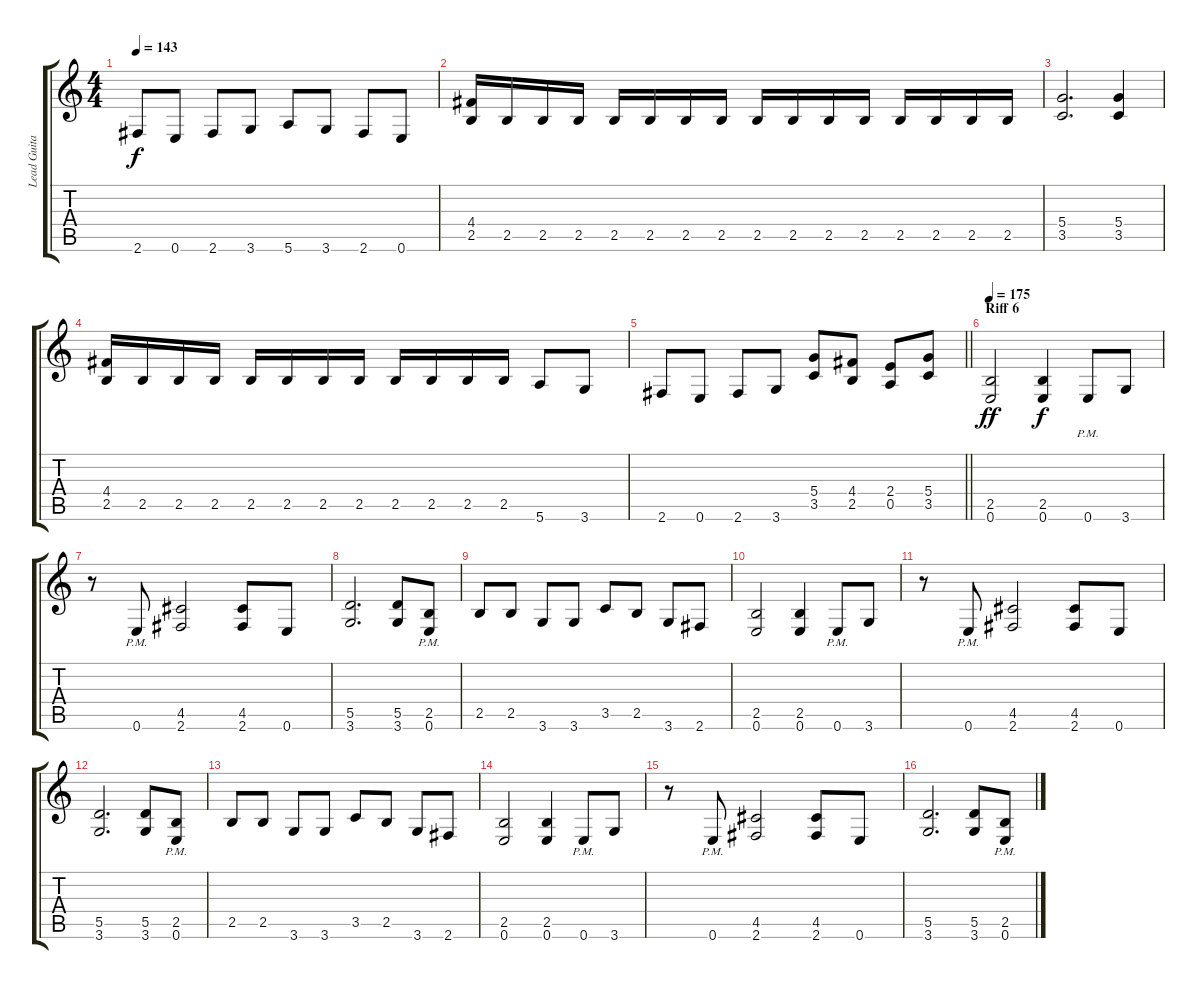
\track ("Lead Guitar" "Lead Guita") {instrument distortionguitar}
\staff {score tabs}
\tuning (E4 B3 G3 D3 A2 E2) {hide}
\ts (4 4)
\tempo 143
\clef g2
\ks c
2.6.8{dy f} 0.6.8 2.6.8 3.6.8 5.6.8 3.6.8 2.6.8 0.6.8 |
(4.4 2.5).16 2.5.16 2.5.16 2.5.16 2.5.16 2.5.16 2.5.16 2.5.16 2.5.16 2.5.16 2.5.16 2.5.16 2.5.16 2.5.16 2.5.16 2.5.16 |
(5.4 3.5).2{d} (5.4 3.5).4 |
(4.4 2.5).16 2.5.16 2.5.16 2.5.16 2.5.16 2.5.16 2.5.16 2.5.16 2.5.16 2.5.16 2.5.16 2.5.16 5.6.8 3.6.8 |
\barLineRight lightlight
2.6.8 0.6.8 2.6.8 3.6.8 (5.4 3.5).8 (4.4 2.5).8 (2.4 0.5).8 (5.4 3.5).8 |
\section ("" "Riff 6")
\tempo 175
(2.5 0.6).2{dy ff} (2.5 0.6).4{dy f} 0.6{pm}.8 3.6.8 |
r.8 0.6{pm}.8 (4.5 2.6).2 (4.5 2.6).8 0.6.8 |
(5.5 3.6).2{d} (5.5 3.6).8 (2.5{pm} 0.6).8 |
2.5.8 2.5.8 3.6.8 3.6.8 3.5.8 2.5.8 3.6.8 2.6.8 |
(2.5 0.6).2 (2.5 0.6).4 0.6{pm}.8 3.6.8 |
r.8 0.6{pm}.8 (4.5 2.6).2 (4.5 2.6).8 0.6.8 |
(5.5 3.6).2{d} (5.5 3.6).8 (2.5{pm} 0.6).8 |
2.5.8 2.5.8 3.6.8 3.6.8 3.5.8 2.5.8 3.6.8 2.6.8 |
(2.5 0.6).2 (2.5 0.6).4 0.6{pm}.8 3.6.8 |
r.8 0.6{pm}.8 (4.5 2.6).2 (4.5 2.6).8 0.6.8 |
(5.5 3.6).2{d} (5.5 3.6).8 (2.5{pm} 0.6).8
